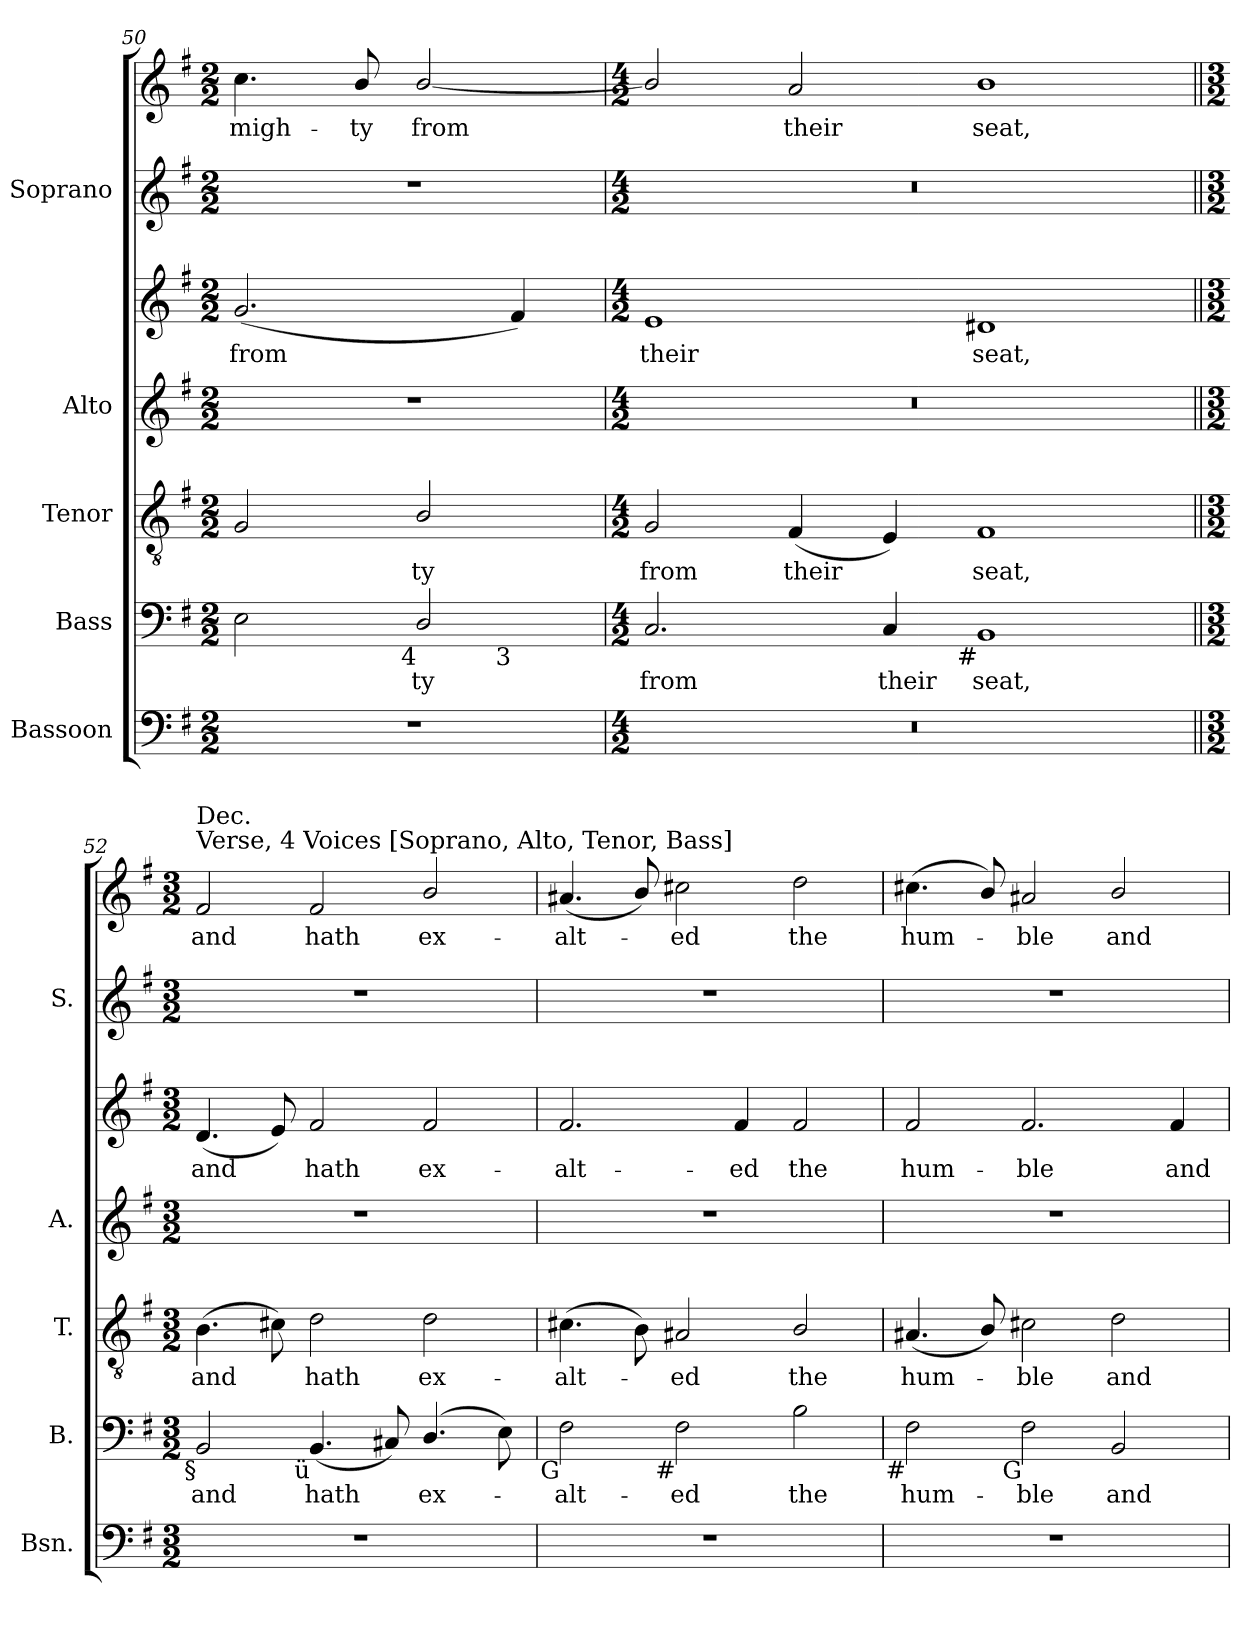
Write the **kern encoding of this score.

**kern	**kern	**text	**kern	**text	**kern	**kern	**text	**kern	**kern	**text
*part5	*part4	*part4	*part3	*part3	*part2	*part2	*part2	*part1	*part1	*part1
*staff7	*staff6	*staff6	*staff5	*staff5	*staff4	*staff3	*staff3	*staff2	*staff1	*staff1
*I"Bassoon	*I"Bass	*	*I"Tenor	*	*I"Alto	*	*	*I"Soprano	*	*
*I'Bsn.	*I'B.	*	*I'T.	*	*I'A.	*	*	*I'S.	*	*
*clefF4	*clefF4	*	*clefGv2	*	*clefG2	*clefG2	*	*clefG2	*clefG2	*
*	*	*	*ITrd7c12	*	*	*	*	*	*	*
*k[f#]	*k[f#]	*	*k[f#]	*	*k[f#]	*k[f#]	*	*k[f#]	*k[f#]	*
*e:	*e:	*	*e:	*	*e:	*e:	*	*e:	*e:	*
*M2/2	*M2/2	*	*M2/2	*	*M2/2	*M2/2	*	*M2/2	*M2/2	*
=50	=50	=50	=50	=50	=50	=50	=50	=50	=50	=50
!	!	!	!	!	!	!	!LO:LY:b:color=#000000	!	!	!
!	!	!	!	!	!	!	!	!	!	!LO:LY:b:color=#000000
*	*^	*	*	*	*	*	*	*	*	*
1r	2Ei\	2.ryy	.	2GGi/	.	1r	(2.gi/	from	1r	4.cci\	migh-
!	!	!	!	!	!	!	!	!	!	!	!LO:LY:b:color=#000000
.	.	.	.	.	.	.	.	.	.	8bi/	-ty
!	!	!	!LO:LY:b:color=#000000	!	!	!	!	!	!	!	!
!	!	!	!	!	!LO:LY:b:color=#000000	!	!	!	!	!	!
!	!LO:TX:b:rj:t=4	!	!	!	!	!	!	!	!	!	!
!	!	!	!	!	!	!	!	!	!	!	!LO:LY:b:color=#000000
.	2Di/	.	-ty	2BBi/	-ty	.	.	.	.	[2bi/	from
!	!	!LO:TX:b:rj:t=3	!	!	!	!	!	!	!	!	!
.	.	4ryy	.	.	.	.	4f#i/)	.	.	.	.
*	*v	*v	*	*	*	*	*	*	*	*	*
=51	=51	=51	=51	=51	=51	=51	=51	=51	=51	=51
*M4/2	*M4/2	*	*M4/2	*	*M4/2	*M4/2	*	*M4/2	*M4/2	*
*	*^	*	*	*	*	*	*	*	*	*
!LO:N:vis=1	!	!	!	!	!	!	!	!	!	!	!
*	*v	*v	*	*	*	*	*	*	*	*	*
*	*^	*	*	*	*	*	*	*	*	*
!	!	!	!LO:LY:b:color=#000000	!	!	!	!	!	!	!	!
*	*v	*v	*	*	*	*	*	*	*	*	*
*	*^	*	*	*	*	*	*	*	*	*
!	!	!	!	!	!LO:LY:b:color=#000000	!LO:N:vis=1	!	!	!	!	!
*	*v	*v	*	*	*	*	*	*	*	*	*
*	*^	*	*	*	*	*	*	*	*	*
!	!	!	!	!	!	!	!	!LO:LY:b:color=#000000	!LO:N:vis=1	!	!
*	*v	*v	*	*	*	*	*	*	*	*	*
0r	2.Ci/	from	2GGi/	from	0r	1ei	their	0r	2bi/]	.
!	!	!	!	!LO:LY:b:color=#000000	!	!	!	!	!	!
!	!	!	!	!	!	!	!	!	!	!LO:LY:b:color=#000000
.	.	.	(4FF#i/	their	.	.	.	.	2ai/	their
!	!	!LO:LY:b:color=#000000	!	!	!	!	!	!	!	!
.	4Ci/	their	4EEi/)	.	.	.	.	.	.	.
!	!	!LO:LY:b:color=#000000	!	!	!	!	!	!	!	!
!	!	!	!	!LO:LY:b:color=#000000	!	!	!	!	!	!
!	!	!	!	!	!	!	!LO:LY:b:color=#000000	!	!	!
!	!LO:TX:b:rj:t=#	!	!	!	!	!	!	!	!	!
!	!	!	!	!	!	!	!	!	!	!LO:LY:b:color=#000000
.	1BBi	seat,	1FF#i	seat,	.	1d#Xi	seat,	.	1bi	seat,
!!LO:PB:g=z
=52||	=52||	=52||	=52||	=52||	=52||	=52||	=52||	=52||	=52||	=52||
*M3/2	*M3/2	*	*M3/2	*	*M3/2	*M3/2	*	*M3/2	*M3/2	*
!LO:N:vis=1	!	!	!	!	!	!	!	!	!	!
!	!	!LO:LY:b:color=#000000	!	!	!	!	!	!	!	!
!	!	!	!	!LO:LY:b:color=#000000	!LO:N:vis=1	!	!	!	!	!
!	!	!	!	!	!	!	!LO:LY:b:color=#000000	!LO:N:vis=1	!	!
!	!	!	!	!	!	!	!	!	!LO:TX:a:t=Verse, 4 Voices [Soprano, Alto, Tenor, Bass]	!
!	!	!	!	!	!	!	!	!	!LO:TX:t=Dec.	!
!	!LO:TX:b:rj:t=§	!	!	!	!	!	!	!	!	!
!	!	!	!	!	!	!	!	!	!	!LO:LY:b:color=#000000
1.r	2BBi/	and	(4.BBi\	and	1.r	(4.di/	and	1.r	2f#i/	and
.	.	.	8C#Xi\)	.	.	8ei/)	.	.	.	.
!	!	!LO:LY:b:color=#000000	!	!	!	!	!	!	!	!
!	!	!	!	!LO:LY:b:color=#000000	!	!	!	!	!	!
!	!	!	!	!	!	!	!LO:LY:b:color=#000000	!	!	!
!	!LO:TX:b:rj:t=ü	!	!	!	!	!	!	!	!	!
!	!	!	!	!	!	!	!	!	!	!LO:LY:b:color=#000000
.	(4.BBi/	hath	2Di\	hath	.	2f#i/	hath	.	2f#i/	hath
.	8C#Xi/)	.	.	.	.	.	.	.	.	.
!	!	!LO:LY:b:color=#000000	!	!	!	!	!	!	!	!
!	!	!	!	!LO:LY:b:color=#000000	!	!	!	!	!	!
!	!	!	!	!	!	!	!LO:LY:b:color=#000000	!	!	!
!	!	!	!	!	!	!	!	!	!	!LO:LY:b:color=#000000
.	(4.Di/	ex-	2Di\	ex-	.	2f#i/	ex-	.	2bi/	ex-
.	8Ei\)	.	.	.	.	.	.	.	.	.
=53	=53	=53	=53	=53	=53	=53	=53	=53	=53	=53
!LO:N:vis=1	!	!	!	!	!	!	!	!	!	!
!	!	!LO:LY:b:color=#000000	!	!	!	!	!	!	!	!
!	!	!	!	!LO:LY:b:color=#000000	!LO:N:vis=1	!	!	!	!	!
!	!	!	!	!	!	!	!LO:LY:b:color=#000000	!LO:N:vis=1	!	!
!	!LO:TX:b:rj:t=G	!	!	!	!	!	!	!	!	!
!	!	!	!	!	!	!	!	!	!	!LO:LY:b:color=#000000
1.r	2F#i\	-alt-	(4.C#Xi\	-alt-	1.r	2.f#i/	-alt-	1.r	(4.a#Xi/	-alt-
.	.	.	8BBi\)	.	.	.	.	.	8bi/)	.
!	!	!LO:LY:b:color=#000000	!	!	!	!	!	!	!	!
!	!	!	!	!LO:LY:b:color=#000000	!	!	!	!	!	!
!	!LO:TX:b:rj:t=#	!	!	!	!	!	!	!	!	!
!	!	!	!	!	!	!	!	!	!	!LO:LY:b:color=#000000
.	2F#i\	-ed	2AA#Xi/	-ed	.	.	.	.	2cc#Xi\	-ed
!	!	!	!	!	!	!	!LO:LY:b:color=#000000	!	!	!
.	.	.	.	.	.	4f#i/	-ed	.	.	.
!	!	!LO:LY:b:color=#000000	!	!	!	!	!	!	!	!
!	!	!	!	!LO:LY:b:color=#000000	!	!	!	!	!	!
!	!	!	!	!	!	!	!LO:LY:b:color=#000000	!	!	!
!	!	!	!	!	!	!	!	!	!	!LO:LY:b:color=#000000
.	2Bi\	the	2BBi/	the	.	2f#i/	the	.	2ddi\	the
=54	=54	=54	=54	=54	=54	=54	=54	=54	=54	=54
!LO:N:vis=1	!	!	!	!	!	!	!	!	!	!
!	!	!LO:LY:b:color=#000000	!	!	!	!	!	!	!	!
!	!	!	!	!LO:LY:b:color=#000000	!LO:N:vis=1	!	!	!	!	!
!	!	!	!	!	!	!	!LO:LY:b:color=#000000	!LO:N:vis=1	!	!
!	!LO:TX:b:rj:t=#	!	!	!	!	!	!	!	!	!
!	!	!	!	!	!	!	!	!	!	!LO:LY:b:color=#000000
1.r	2F#i\	hum-	(4.AA#Xi/	hum-	1.r	2f#i/	hum-	1.r	(4.cc#Xi\	hum-
.	.	.	8BBi/)	.	.	.	.	.	8bi/)	.
!	!	!LO:LY:b:color=#000000	!	!	!	!	!	!	!	!
!	!	!	!	!LO:LY:b:color=#000000	!	!	!	!	!	!
!	!	!	!	!	!	!	!LO:LY:b:color=#000000	!	!	!
!	!LO:TX:b:rj:t=G	!	!	!	!	!	!	!	!	!
!	!	!	!	!	!	!	!	!	!	!LO:LY:b:color=#000000
.	2F#i\	-ble	2C#Xi\	-ble	.	2.f#i/	-ble	.	2a#Xi/	-ble
!	!	!LO:LY:b:color=#000000	!	!	!	!	!	!	!	!
!	!	!	!	!LO:LY:b:color=#000000	!	!	!	!	!	!
!	!	!	!	!	!	!	!	!	!	!LO:LY:b:color=#000000
.	2BBi/	and	2Di\	and	.	.	.	.	2bi/	and
!	!	!	!	!	!	!	!LO:LY:b:color=#000000	!	!	!
.	.	.	.	.	.	4f#i/	and	.	.	.
=	=	=	=	=	=	=	=	=	=	=
*-	*-	*-	*-	*-	*-	*-	*-	*-	*-	*-
